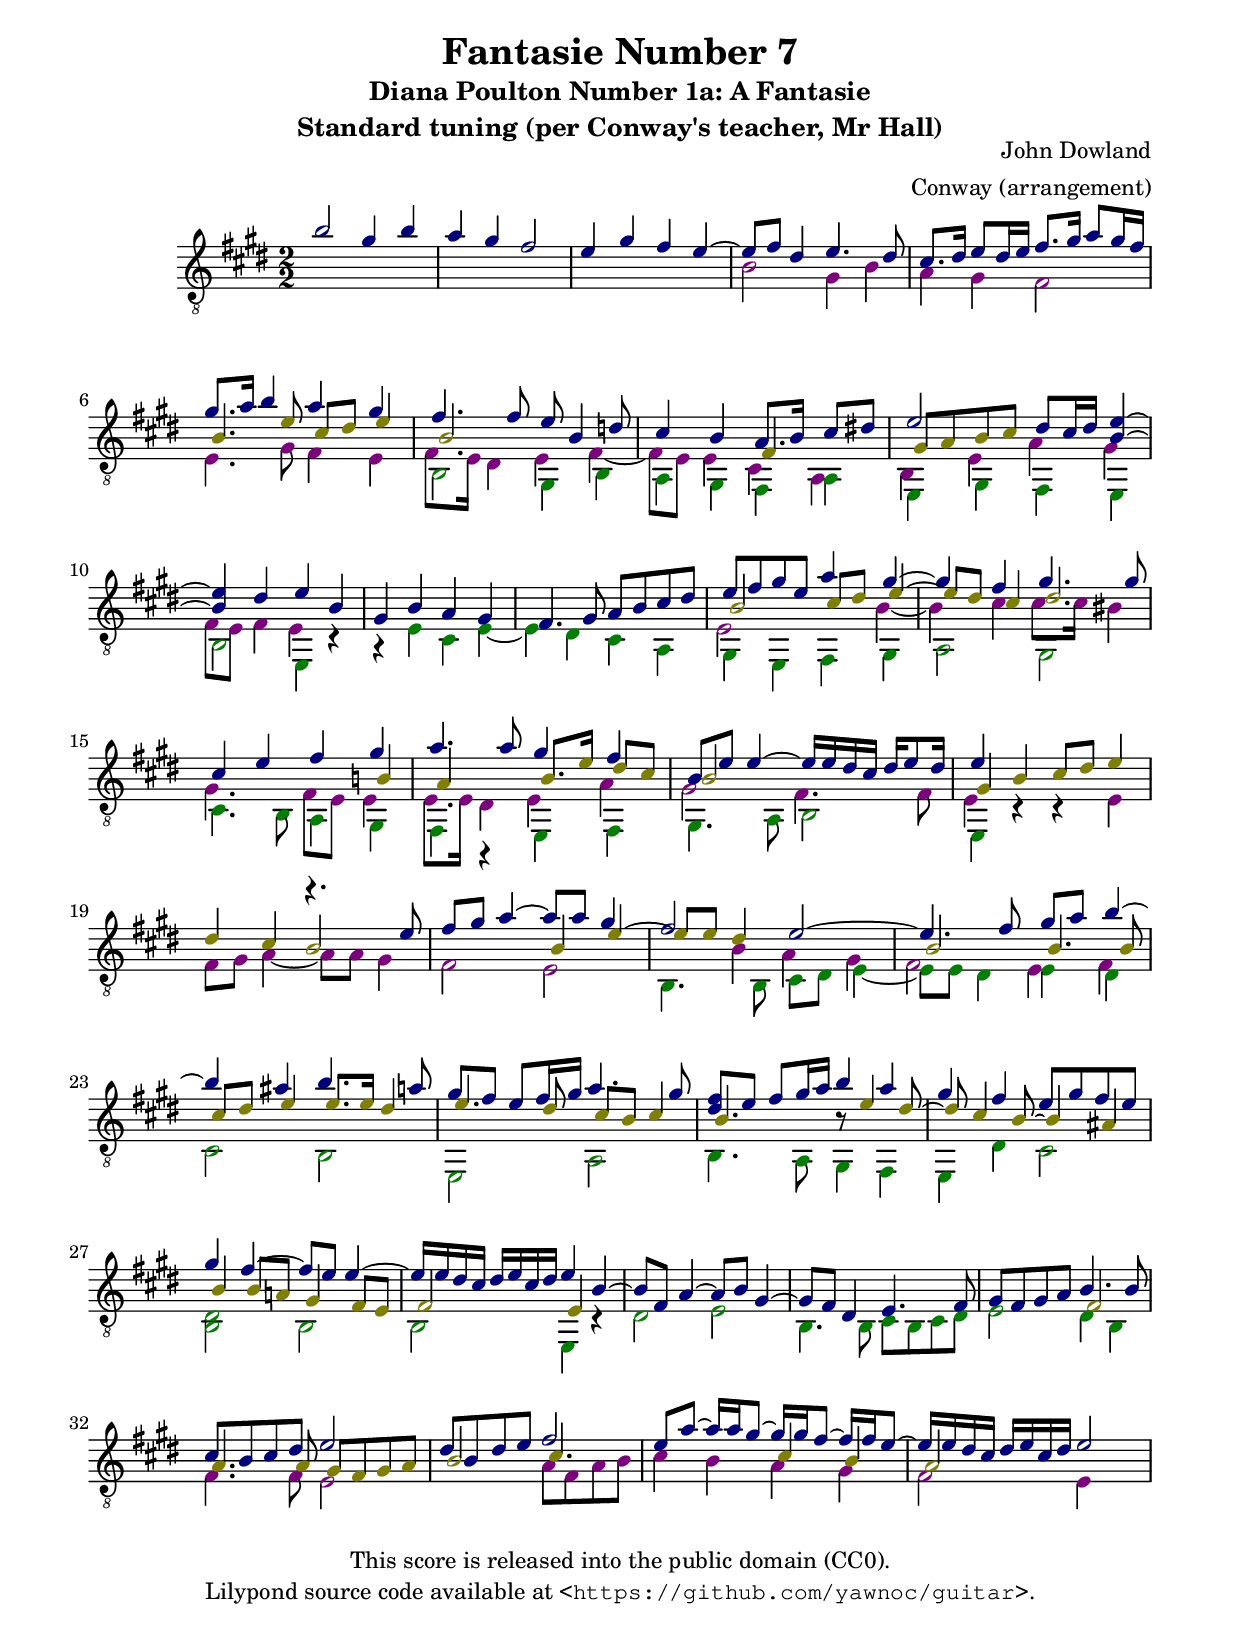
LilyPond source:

\version "2.18.2"


%%%%%%%%%%%%%%%%%%%%%%%%%%%%%%%%%%%%%%%%%%%%%%%%%%%%%%%%%%%%%%%%
% General
%%%%%%%%%%%%%%%%%%%%%%%%%%%%%%%%%%%%%%%%%%%%%%%%%%%%%%%%%%%%%%%%

\paper {
  top-margin = 1.5\cm
  left-margin = 1.5\cm
  right-margin = 1.5\cm
  bottom-margin = 1.5\cm
  ragged-last-bottom = ##f
  footnote-separator-markup = \markup { \vspace #1.5 }
}

globalSettings = {
  \accidentalStyle modern
  \compressFullBarRests
  \mergeDifferentlyHeadedOn
  \mergeDifferentlyDottedOn
  \numericTimeSignature
  \pointAndClickOff
  \override TextScript.extra-offset = #'(0 . 0.7)
  \override Score.FootnoteItem.annotation-line = ##f
}

origin-url = "https://github.com/yawnoc/guitar"

\header {
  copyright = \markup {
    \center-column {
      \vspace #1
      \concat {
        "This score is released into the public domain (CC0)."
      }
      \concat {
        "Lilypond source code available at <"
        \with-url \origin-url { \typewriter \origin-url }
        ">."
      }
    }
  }
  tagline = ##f
}

triplet = #(define-music-function
  (parser location music) (ly:music?)
  #{
    \tuplet 3/2 { $music }
  #}
)

tripletDuple = #(define-music-function
  (parser location music) (ly:music?)
  #{
    \tuplet 6/4 { $music }
  #}
)

overrideBeamedStemLengths = #(define-scheme-function
  (parser location lengths) (list?)
  #{
    \override Stem.details.beamed-lengths = $lengths
  #}
)
revertBeamedStemLengths = { \revert Stem.details.beamed-lengths }

overrideBeamVerticalPositions = #(define-scheme-function
  (parser location positions) (pair?)
  #{
    \override Beam.positions = $positions
  #}
)

%%%%%%%%%%%%%%%%%%%%%%%%%%%%%%%%%%%%%%%%%%%%%%%%%%%%%%%%%%%%%%%%
% Semantic bar lines
%%%%%%%%%%%%%%%%%%%%%%%%%%%%%%%%%%%%%%%%%%%%%%%%%%%%%%%%%%%%%%%%

barLineGoto = { \bar "||" }
barLineKeyChange = { \bar "||" }
barLineEnd = { \bar "|." }

%%%%%%%%%%%%%%%%%%%%%%%%%%%%%%%%%%%%%%%%%%%%%%%%%%%%%%%%%%%%%%%%
% Guitar notation
%%%%%%%%%%%%%%%%%%%%%%%%%%%%%%%%%%%%%%%%%%%%%%%%%%%%%%%%%%%%%%%%

stringNumbersAbove = { \set stringNumberOrientations = #'(up) }
stringNumbersBelow = { \set stringNumberOrientations = #'(down) }

fingeringAbove = { \set fingeringOrientations = #'(up) }
fingeringBelow = { \set fingeringOrientations = #'(down) }
fingeringAleft = { \set fingeringOrientations = #'(left) }
fingeringAright = { \set fingeringOrientations = #'(right) }

startGraceMusic = {
  <>(
  \override Fingering.font-size = -6
}
stopGraceMusic = {
  \revert Fingering.font-size
  <>)
}

overrideHorizontalShift = #(define-scheme-function
  (parser location distance) (number?)
  #{
    \override NoteColumn.force-hshift = $distance
  #}
)
revertHorizontalShift = { \revert NoteColumn.force-hshift }

barreSpan = #(define-music-function
  (parser location label offsetPair music)
  (string? (pair? (cons 0 0)) ly:music?)
  (let
    (
      (elements (extract-named-music music '(NoteEvent EventChord)))
    )
    (if
      (pair? elements)
      (let
        (
          (first-element (first elements))
          (last-element (last elements))
        )
        (set!
          (ly:music-property first-element 'articulations)
          (cons
            (make-music 'TextSpanEvent 'span-direction -1)
            (ly:music-property first-element 'articulations)
          )
        )
        (set!
          (ly:music-property last-element 'articulations)
          (cons
            (make-music 'TextSpanEvent 'span-direction 1)
            (ly:music-property last-element 'articulations)
          )
        )
      )
    )
  )
  #{
    \once \override TextSpanner.font-shape = #'upright
    \once \override TextSpanner.style = #'line
    \once \override TextSpanner.extra-offset = #offsetPair
    \once \override TextSpanner.bound-details = #`(
      (left
        (text . ,#{ \markup { \raise #-0.7 { #label \hspace #0.7 }} #})
        (Y . 0)
        (padding . -0.8)
        (attach-dir . -2)
      )
      (right
        (text . ,#{ \markup { \draw-line #'(0 . -1.3) } #}) ;; draw hook
        (Y . 0)
        (padding . -0.5)
        (attach-dir . 2)
      )
    )
    \once \override TextSpanner #'after-line-breaking = #(lambda (grob)
      (let*
        (
          (originalGrob (ly:grob-original grob))
          (splitGrobs (ly:spanner-broken-into originalGrob))
        )
        (if
          (and
            (>= (length splitGrobs) 2)
            (not (eq? (car (last-pair splitGrobs)) grob))
          )
          (begin
            (ly:grob-set-nested-property! grob
              '(bound-details right text)
              #{ \markup { \draw-line #'(0 . 0) } #} ;; suppress draw hook
            )
            (ly:grob-set-property! grob
              'extra-offset
              (cons
                (car offsetPair)
                (+ (cdr offsetPair) 0.7) ;; correction for suppressed hook
              )
            )
            (ly:grob-set-nested-property! grob
              '(bound-details right padding)
              #'-3 ;; increase spanner length
            )
          )
        )
      )
    )
    $music
  #}
)

barre = #(define-scheme-function
  (parser location label) (string?)
  #{
    \markup {
      \center-align {
        \hspace #0.7
        $label
      }
    }
  #}
)

nudgeNextBarre = #(define-scheme-function
  (parser location distance) (number?)
  #{
    \once \override TextScript.X-offset = $distance
  #}
)

position = #(define-scheme-function
  (parser location label) (string?)
  #{
    \markup {
      \center-align {
        \hspace #0.5
        $label
      }
    }
  #}
)

#(define-markup-command
  (markupString layout properties stringNumber) (markup?)
  (interpret-markup layout properties
    #{
      \markup \circle { \bold #stringNumber }
    #}
  )
)

#(define-markup-command
  (resonatesOn layout properties note stringNumber) (markup? markup?)
  (interpret-markup layout properties
    #{
      \markup { #note "resonates on" \markupString #stringNumber }
    #}
  )
)

%%%%%%%%%%%%%%%%%%%%%%%%%%%%%%%%%%%%%%%%%%%%%%%%%%%%%%%%%%%%%%%%
% Goto statements
%%%%%%%%%%%%%%%%%%%%%%%%%%%%%%%%%%%%%%%%%%%%%%%%%%%%%%%%%%%%%%%%

overrideGotoVisibility = {
  \once \override Score.RehearsalMark #'break-visibility = #'#(#t #t #f)
}

makeGotoMark = #(define-scheme-function
  (parser location label) (string?)
  #{
    \mark \markup { \small \italic $label }
  #}
)

simultaneousMarkSeparator = {
  \cadenzaOn
    s1073741824 % stupid, but works
  \cadenzaOff
}

coda = {
  \overrideGotoVisibility
  \mark \markup { \musicglyph #"scripts.coda" }
}

fine = {
  \overrideGotoVisibility
  \makeGotoMark Fine
}

dcAlCoda = {
  \overrideGotoVisibility
  \makeGotoMark "D.C. al Coda"
}

dcAlFine = {
  \overrideGotoVisibility
  \makeGotoMark "D.C. al Fine"
}

toCoda = {
  \overrideGotoVisibility
  \makeGotoMark "to Coda"
}



\header {
  title = "Fantasie Number 7"
  subtitle = \markup {
    \center-column {
      "Diana Poulton Number 1a: A Fantasie"
      "Standard tuning (per Conway's teacher, Mr Hall)"
    }
  }
  composer = "John Dowland"
  arranger = "Conway (arrangement)"
}


initialSignatures = {
  \clef "treble_8"
  \key e \major
  \time 2/2
  \set Timing.beamExceptions = #'()
  \set Timing.baseMoment = #(ly:make-moment 1/4)
  \set Timing.beatStructure = #'(1 1 1 1)
  \set Timing.beamExceptions = #'(
    (
      end
        .
      (
        ((1 . 8) . (4 4)) ;; quavers by fours
        ((1 . 12) . (3 3 3 3)) ;; anything shorter by beat
      )
    )
  )
}


highVoiceMusic = {
  
  \override NoteHead.color = #darkblue
  
  % Main theme high
  \barNumberCheck #1
  \relative c'' {
    b2 gis4 b |
    a gis fis2 |
    e4 gis fis e~ |
    e8 fis dis4 e4. dis8 |
    cis8. dis16 e8 dis16 e fis8. gis16 a8 gis16 fis |
    gis8. a16 b4 a gis |
    fis4. fis8 e8 b4 d8 |
    cis4 b a8. b16 cis8 dis |
    e2 dis8 cis16 dis <e~ b~>4 |
    <e b> dis e
  }
  
  % Main theme low
  \barNumberCheck #10
  \relative c' {
    b4 |
    gis b a gis |
    fis4. gis8 a b cis dis |
    e fis gis e a4 gis~ |
    gis fis gis4. gis8 |
    cis,4 e fis gis |
    a4. a8 gis4 fis |
    b,8 e e4~ e16 e dis cis dis16 e8 dis16 |
    e4
  }
  
  % Tee-tee taa high
  \barNumberCheck #18
  \relative c' {
    s4 s2 |
    s2 r4. e8 |
    fis8 gis a4~ a8 a gis4 |
    fis2 e2~ |
    e4. fis8 gis8 a b4~ |
    b ais b4. a8 |
    gis8 fis e8 fis16 gis a4. gis8 |
    <fis dis>8 e fis8 gis16 a b4 a |
    gis fis e8 gis fis e |
    gis4 fis~ fis8 e e4~ |
    e16 e dis cis dis e cis dis e4
  }
  
  % Tee-tee taa low
  \barNumberCheck #28
  \relative c' {
    b4~ |
    b8 fis a4~ a8 b gis4~ |
    gis8 fis dis4 e4. fis8 |
    gis fis gis a b4. b8 |
    cis b cis dis e2 |
    dis8 b dis e fis2 |
    e8 a~ a16 a gis8~ gis16 gis fis8~ fis16 fis e8~ |
    e16 e dis cis dis e cis dis e2 |
  }
  
}


lowVoiceMusic = {
  
  \override NoteHead.color = #darkgreen
  
  % Main theme high
  \barNumberCheck #1
  \relative c {
    s1 * 6 |
    b2 gis4 b |
    a gis fis a |
    e gis fis e |
    b'2 e,4
  }
  
  % Main theme low
  \barNumberCheck #10
  \relative c {
    r4 |
    r4 e cis e~ |
    e dis cis a |
    gis e fis gis |
    a2 gis |
    cis4. b8 a4 gis |
    fis r e fis |
    gis4. a8 b2 |
    e,4
  }
  
  % Tee-tee taa high
  \barNumberCheck #18
  \relative c {
    s4 s4 s4 |
    s1 * 2 |
    b4. b8 cis8 dis e4~ |
    e8 e dis4 e4 dis |
    cis2 b |
    e, a |
    b4. a8 gis4 fis |
    e dis' cis2 |
    <b dis> b |
    b e,4
  }
  
  % Tee-tee taa low
  \barNumberCheck #28
  \relative c {
    r4 |
    dis2 e |
    b4. b8 cis b cis dis |
    e2 dis4 b |
  }
  
}


upperMiddleMusic = {
  
  \override NoteHead.color = #darkyellow
  
  % Main theme high
  \barNumberCheck #1
  \relative c' {
    s1 * 5 |
    b4. e8 cis8 dis e4 |
    b2 s2 |
    s2 fis4 s4 |
    gis8 a b cis s2 |
    s2 s4
  }
  
  % Main theme low
  \barNumberCheck #10
  \relative c' {
    s4 |
    s1 * 2 |
    b2 cis8 dis e4~ |
    e8 dis cis4 dis2 |
    s2 s4 b4 |
    a4 s4 b8. e16 dis8 cis |
    b2 s2 |
    gis4
  }
  
  % Tee-tee taa high
  \barNumberCheck #18
  \relative c' {
    b4 cis8 dis e4 |
    dis4 cis b2 |
    s2 b4 e~ |
    e8 e dis4 s2 |
    b2 b4. b8 |
    cis8 dis e4 e8. e16 dis4 |
    e4. dis8 cis8 b cis4 |
    b4. s8 b8\rest e4 dis8~ |
    dis8 cis4 b8~ b4 ais |
    b4 b8 a gis4 fis8 e |
    fis2 e4
  }
  
  % Tee-tee taa low
  \barNumberCheck #28
  \relative c {
    s4 |
    s1 * 2 |
    s2 fis2 |
    a4. a8 gis fis gis a |
    b2 cis4. s8 |
    s2 cis4 b |
    a2
  }
  
}


lowerMiddleMusic = {
  
  \override NoteHead.color = #darkmagenta
  
  % Main theme high
  \barNumberCheck #1
  \relative c' {
    s1 * 3 |
    b2 gis4 b |
    a gis fis2 |
    e4. gis8 fis4 e |
    fis8. e16 dis4 e4 fis~ |
    fis8 e e4 cis4 a |
    b e a gis |
    fis8 e fis4 e
  }
  
  % Main theme low
  \barNumberCheck #10
  \relative c {
    s4 |
    s1 * 2 |
    e2 s4 b'4~ |
    b cis cis8. cis16 bis4 |
    gis4. s8 fis8 e e4 |
    e8. e16 dis4 e4 a |
    gis2 fis4. fis8 |
    e4
  }
  
  % Tee-tee taa high
  \barNumberCheck #18
  \relative c {
    r4 r e |
    fis8 gis a4~ a8 a gis4 |
    fis2 e |
    s4 b' a gis |
    fis2 e4 fis |
    s1 * 5 |
    s2 s4
  }
  
  % Tee-tee taa low
  \barNumberCheck #28
  \relative c {
    s4 |
    s1 * 3 |
    fis4. fis8 e2 |
    s2 a8 fis a b |
    cis4 b a gis |
    fis2 e4
  }
  
}


allMusic = {
  \new Staff \with {
    midiInstrument = #"acoustic guitar (nylon)"
  }
  \globalSettings
  \initialSignatures
  <<
    << \highVoiceMusic >>
      \\
    << \lowVoiceMusic >>
      \\
    << \upperMiddleMusic >>
      \\
    << \lowerMiddleMusic >>
  >>
}


\score {
  \allMusic
}

\score {
  \allMusic
  \midi { }
}
